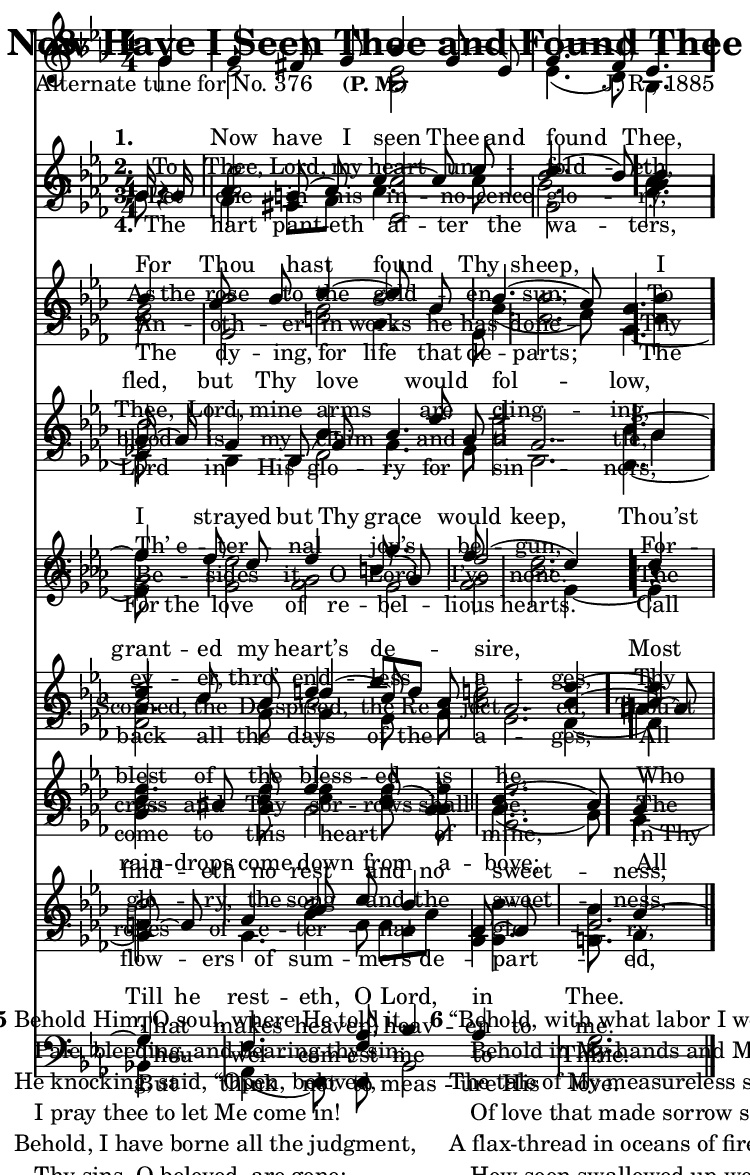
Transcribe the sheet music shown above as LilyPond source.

\include "common/global.ily"
\paper {
  \include "common/paper-additional.ily"
  markup-system-spacing.padding = 0
  markup-system-spacing.basic-distance = 0
  scoreTitleMarkup = \markup {
    \override #'(baseline-skip . 3.5)
    \column {
      \override #'(baseline-skip . 3.5)
      \column {
        \fill-line {
          \huge \larger \larger \bold {
            \concat { "  " \fromproperty #'header:hymnnumber }
            \fromproperty #'header:title
            \null
          }
        }
        \fill-line {
          % no lowering (to save vertical space)
          "Alternate tune for No. 376"
          \smaller \bold \mysubtitle
          \fromproperty #'header:composer
        }
      }
    }
  }
}

\header{
  hymnnumber = "8"
  title = "Now Have I Seen Thee and Found Thee"
  tunename = ""
  meter = "P. M."
  poet = "Henry Suso"
  composer = "J. R., 1885"
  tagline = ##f
}

% for fermata in MIDI
ta = { \tempo 4=126 }
tb = { \tempo 4=63  }

global = {
  \include "common/overrides.ily"
  \override Staff.TimeSignature.style = #'numbered
  \time 4/4
  \override Score.MetronomeMark.transparent = ##t % hide all fermata changes too
  \ta
  \key ees \major
  \partial 4
  \autoBeamOff
}

notesSoprano = {
\global
\relative c'' {

  g4 | g fis8 g bes4 g8( ees) | g4.( f8) ees4. \bar "."
  ees16 ~ ees | f4 e8( f) aes4 ~ aes8 c8 | bes2. \bar "."
  bes4 | bes aes8 bes c4 ~ c8 g | bes4.( aes8) g4. \bar "."
  f16 ~ f | ees4 bes8( ees) g4. f8 | ees2. \bar "."

  g4 | ees'4 d8 c d4 b8( g) | d'2( c4) \bar "."
  c4 | bes4 aes8 g bes4( aes8) g | f2. \bar "."
  fis8 ~ fis | g4 fis8 g bes4 g8( ees) | g4.( f8) ees4 \bar "."
  e8 ~ e | f4 aes8 c bes4 d,8 ~ d | ees2. \bar "|."

}
}

notesAlto = {
\global
% TODO get NoteHead size to work with \partcombine for left hand
%\override NoteHead.font-size = #-4
\relative e' {

  g4 | ees2 <ees bes> | ees4.( d8) bes4.
  ees8 | d4 cis8[ d] f4. aes8 | g2.
  g4 | <g ees>2 <g e> | g4.( f8) c4. ~
  c8 | bes4 bes ees4. d8 | bes2.

  g'4 | <g ees>2 <g f> | <g f> ees4 ~
  ees4 | f4. ees8 ees4 d8 ees | d2.
  fis4 | ees2 ees | ees4.( d8) c4 ~
  c4 | c4. ees8 d4 bes4 | bes2.

}
}

notesTenor = {
\global
%\override NoteHead.font-size = #-4
\relative a {

  r4 | bes2 g | bes4.( aes8) g4.
  r8 | bes2 bes | bes2.
  bes4 | bes2 g4. c8 | c2 aes4. ~
  aes8 | g2 bes4. aes8 | g2.

  r4 | <c g>2 b4 d8[ b] | b2 <c g>4 ~
  <c g>4 | bes4. bes8 bes4 bes8 bes | bes2.
  r4 | bes2 bes | bes4. aes8 g4 ~
  g4 | f4. <aes f>8 bes4 aes | g2.
}
}

notesBass = {
\global
%\override NoteHead.font-size = #-4
\relative f {

  r4 | ees2 g, | bes ees4.
  r8 | bes2 d4. bes8 | ees2.
  ees4 | des2 c | f aes,4. ~
  aes8 | bes2 bes | ees2.

  r4 | c2 g' | g c,4 ~
  c4 | d4. ees8 g4 f8 ees | bes2.
  r4 | ees2 g4 ees8[ g] | bes,4. b8 c4
  bes4 | aes4( f8) f8 bes2 | ees2.
}
}

wordsA = \lyricmode {
\set stanza = "1."

_ Now have I seen { \mon } Thee and { \moff } found Thee, \bar "."
For Thou hast found Thy sheep, \bar "."
I fled, but Thy love would fol -- low, \bar "."
I strayed { \mon } but Thy { \moff } grace would keep, \bar "." % by contrast, EOG376 has "love" for "grace"
Thou’st grant -- ed my heart’s de -- sire, \bar "."
{ \mon } Most blest of the bless -- ed is he, { \moff } \bar "."
Who { \mon } find -- eth no rest and no { \moff } sweet -- ness, \bar "."
{ \mon } Till he { \moff } rest -- eth, O Lord, in Thee. \bar "."

}

wordsB = \lyricmode {
\set stanza = "2."

To Thee, Lord, my heart un -- fold -- eth,
{ \mon } As the { \moff } rose { \mon } to the { \moff } gold -- en sun;
To Thee, Lord, mine arms are cling -- ing,
Th’_e -- ter -- nal joy’s be -- gun,
For -- ev -- er, thro’ end -- less { \mon } a -- ges, { \moff }
{ \mon } Thy cross and Thy sor -- rows shall be, { \moff }
The { \mon } glo -- ry, the song and the { \moff } sweet -- ness,
That makes heav -- en, heav -- { \mon } en to { \moff } me.

}

wordsC = \lyricmode {
\set stanza = "3."

Let one in his in -- { \mon } no -- cence { \moff } glo -- ry,
An -- oth -- { \mon } er in works he { \moff } has done_–
Thy blood is my claim and ti -- tle,
Be -- sides { \mon } it, O { \moff } Lord I’ve none.
The Scorned, the De -- spised, { \mon } the Re -- ject -- ed, { \moff }
Thou’st come to this heart of mine,
{ \mon } In Thy { \moff } robes of e -- ter -- nal glo -- ry,
Thou wel -- com -- est me to Thine.

}

wordsD = \lyricmode {
\set stanza = "4."

The hart pant -- eth af -- { \mon } ter the { \moff } wa -- ters,
The dy -- { \mon } ing, for life that { \moff } de -- parts;
The Lord in His { \mon } glo -- ry { \moff } for sin -- ners,
{ \mon } For the { \moff } love { \mon } of re -- { \moff } bel -- lious hearts.
{ \mon } Call back all the days of the a -- ges, { \moff }
{ \mon } All rain -- drops come down from a -- bove; { \moff }
All { \mon } flow -- ers of sum -- mers de -- { \moff } part -- ed,
But think not to meas -- { \mon } ure His { \moff } love.

}

wordsE = \markuplist {

\line { Behold Him, O soul, where He told it, }
\line { { \hspace #2 } Pale, bleeding, and bearing thy sin; }
\line { He knocking, said, “Open, beloved, }
\line { { \hspace #2 } I pray thee to let Me come in! }

\line { Behold, I have borne all the judgment, }
\line { { \hspace #2 } Thy sins, O beloved, are gone; }
\line { Forgotten, forgotten forever, }
\line { { \hspace #2 } If sought for, God findeth not one. }

}

wordsF = \markuplist {

\line { “Behold, with what labor I won thee, }
\line { { \hspace #2 } Behold in My hands and My feet, }
\line { The tale of My measureless sorrow — }
\line { { \hspace #2 } Of love that made sorrow so sweet. }

\line { A flax-thread in oceans of fire }
\line { { \hspace #2 } How soon swallowed up would it be; }
\line { %{HIDE>%} \italic { %{<HIDE%} Yet sooner in oceans of mercy, %{HIDE>%} } %{<HIDE%} }
\line { { \hspace #2 } \caps { The sinner that cometh to Me.}” }

}

\score {
  \context ChoirStaff <<
    \context Staff = upper <<
      \set Staff.autoBeaming = ##f
      \set ChoirStaff.systemStartDelimiter = #'SystemStartBar
      \set ChoirStaff.printPartCombineTexts = ##f
      \context Voice = sopranos { \voiceOne << \notesSoprano >> }
      \context Voice = altos { \voiceTwo << \notesAlto >> }
      \context Lyrics = one   \lyricsto sopranos \wordsA
      \context Lyrics = two   \lyricsto sopranos \wordsB
      \context Lyrics = three \lyricsto sopranos \wordsC
      \context Lyrics = four  \lyricsto sopranos \wordsD
    >>
    \context Staff = men <<
      \set Staff.autoBeaming = ##f
      \clef bass
      \set ChoirStaff.printPartCombineTexts = ##f
      \partcombine #'(2 . 9) \notesTenor \notesBass
    >>
  >>
  \layout {
    \include "common/layout.ily"
  }
  \midi{
    \include "common/midi.ily"
  }
}

\markup { \fill-line {
  \hspace #0.1
  \line{ \bold 5 \column { \wordsE } }
  \hspace #0.1
  \line{ \bold 6 \column { \wordsF } }
  \hspace #0.1
} }

%\noPageBreak \markup { \vspace #2 \fill-line { "Alternate tune for No. 376." } }

\version "2.19.49"  % necessary for upgrading to future LilyPond versions.

% vi:set et ts=2 sw=2 ai nocindent syntax=lilypond:
